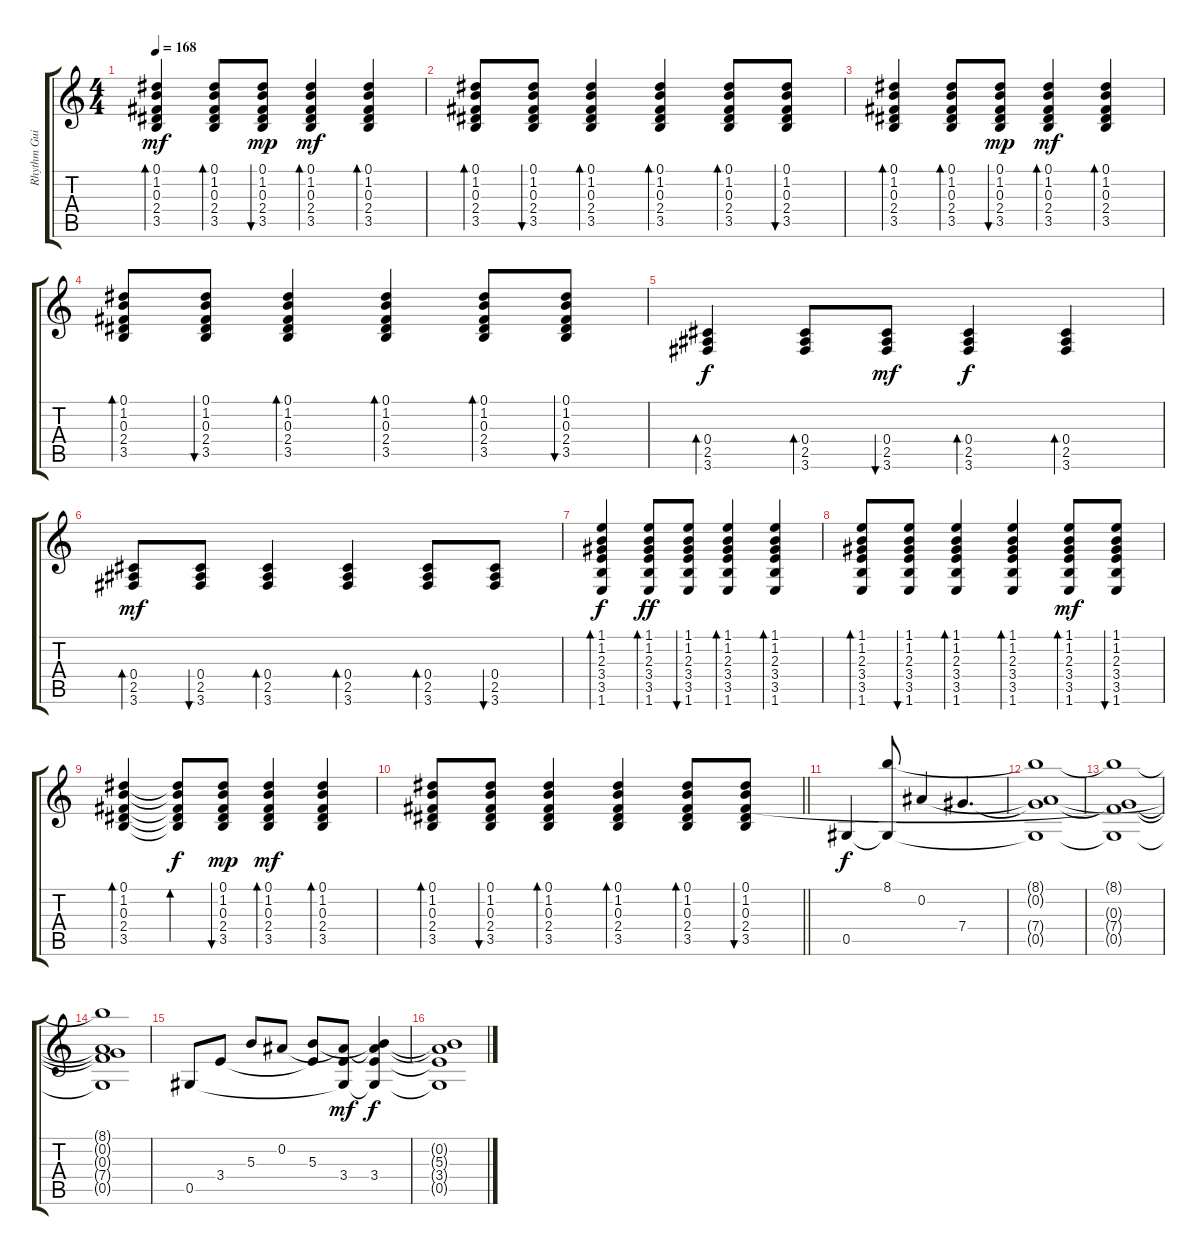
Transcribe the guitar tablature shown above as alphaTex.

\track ("Rhythm Guitar R" "Rhythm Gui") {instrument acousticguitarsteel}
\staff {score tabs}
\tuning (Eb4 Bb3 Gb3 Db3 Ab2 Eb2) {hide}
\ts (4 4)
\tempo 168
\clef g2
\ks c
(0.1 1.2 0.3 2.4 3.5).4{bd 60 dy mf} (0.1 1.2 0.3 2.4 3.5).8{bd 60} (0.1 1.2 0.3 2.4 3.5).8{bu 60 dy mp} (0.1 1.2 0.3 2.4 3.5).4{bd 60 dy mf} (0.1 1.2 0.3 2.4 3.5).4{bd 60} |
(0.1 1.2 0.3 2.4 3.5).8{bd 60} (0.1 1.2 0.3 2.4 3.5).8{bu 60} (0.1 1.2 0.3 2.4 3.5).4{bd 60} (0.1 1.2 0.3 2.4 3.5).4{bd 60} (0.1 1.2 0.3 2.4 3.5).8{bd 60} (0.1 1.2 0.3 2.4 3.5).8{bu 60} |
(0.1 1.2 0.3 2.4 3.5).4{bd 60} (0.1 1.2 0.3 2.4 3.5).8{bd 60} (0.1 1.2 0.3 2.4 3.5).8{bu 60 dy mp} (0.1 1.2 0.3 2.4 3.5).4{bd 60 dy mf} (0.1 1.2 0.3 2.4 3.5).4{bd 60} |
(0.1 1.2 0.3 2.4 3.5).8{bd 60} (0.1 1.2 0.3 2.4 3.5).8{bu 60} (0.1 1.2 0.3 2.4 3.5).4{bd 60} (0.1 1.2 0.3 2.4 3.5).4{bd 60} (0.1 1.2 0.3 2.4 3.5).8{bd 60} (0.1 1.2 0.3 2.4 3.5).8{bu 60} |
(0.4 2.5 3.6).4{bd 60 dy f} (0.4 2.5 3.6).8{bd 60} (0.4 2.5 3.6).8{bu 60 dy mf} (0.4 2.5 3.6).4{bd 60 dy f} (0.4 2.5 3.6).4{bd 60} |
(0.4 2.5 3.6).8{bd 60 dy mf} (0.4 2.5 3.6).8{bu 60} (0.4 2.5 3.6).4{bd 60} (0.4 2.5 3.6).4{bd 60} (0.4 2.5 3.6).8{bd 60} (0.4 2.5 3.6).8{bu 60} |
(1.1 1.2 2.3 3.4 3.5 1.6).4{bd 60 dy f} (1.1 1.2 2.3 3.4 3.5 1.6).8{bd 60 dy ff} (1.1 1.2 2.3 3.4 3.5 1.6).8{bu 60} (1.1 1.2 2.3 3.4 3.5 1.6).4{bd 60} (1.1 1.2 2.3 3.4 3.5 1.6).4{bd 60} |
(1.1 1.2 2.3 3.4 3.5 1.6).8{bd 60} (1.1 1.2 2.3 3.4 3.5 1.6).8{bu 60} (1.1 1.2 2.3 3.4 3.5 1.6).4{bd 60} (1.1 1.2 2.3 3.4 3.5 1.6).4{bd 60} (1.1 1.2 2.3 3.4 3.5 1.6).8{bd 60 dy mf} (1.1 1.2 2.3 3.4 3.5 1.6).8{bu 60} |
(0.1 1.2 0.3 2.4 3.5).4{bd 60} (0.1{t} 1.2{t} 0.3{t} 2.4{t} 3.5{t}).8{bd 60 dy f} (0.1 1.2 0.3 2.4 3.5).8{bu 60 dy mp} (0.1 1.2 0.3 2.4 3.5).4{bd 60 dy mf} (0.1 1.2 0.3 2.4 3.5).4{bd 60} |
\barLineRight lightlight
(0.1 1.2 0.3 2.4 3.5).8{bd 60} (0.1 1.2 0.3 2.4 3.5).8{bu 60} (0.1 1.2 0.3 2.4 3.5).4{bd 60} (0.1 1.2 0.3 2.4 3.5).4{bd 60} (0.1 1.2 0.3 2.4 3.5).8{bd 60} (0.1 1.2 0.3 2.4 3.5).8{bu 60} |
\section ("" "")
0.5.4{dy f} (8.1 0.5{t}).8 0.2.4 7.4.4{d} |
(8.1{t} 0.2{t} 7.4{t} 0.5{t}).1 |
(8.1{t} 0.3{t} 7.4{t} 0.5{t}).1 |
(8.1{t} 0.2{t} 0.3{t} 7.4{t} 0.5{t}).1 |
0.5.8 3.4.8 5.3.8 0.2.8 (5.3 3.4{t}).8 (0.2{t} 3.4 0.5{t}).8{dy mf} (0.2{t} 5.3{t} 3.4 0.5{t}).4{dy f} |
(0.2{t} 5.3{t} 3.4{t} 0.5{t}).1
